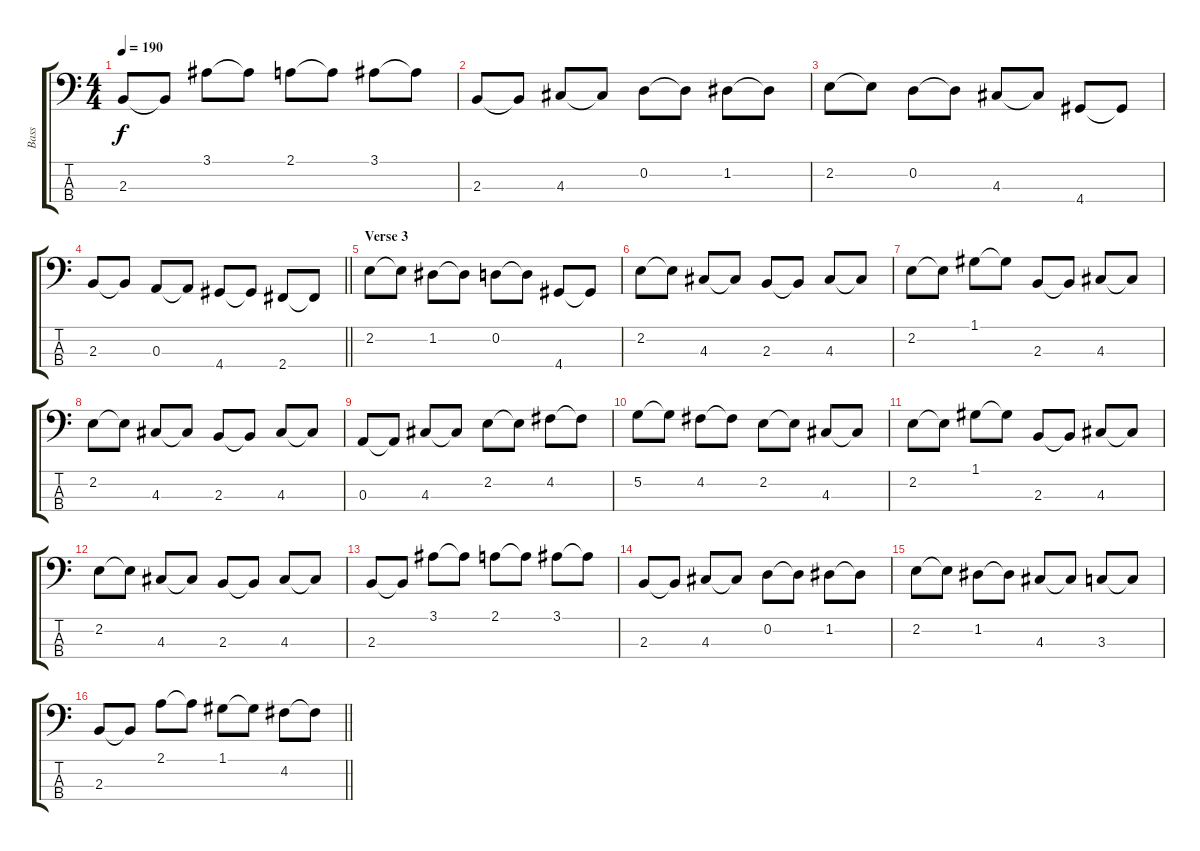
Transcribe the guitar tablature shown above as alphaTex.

\track ("Bass" "Bass") {instrument fretlessbass}
\staff {score tabs}
\tuning (G2 D2 A1 E1) {hide}
\ts (4 4)
\tempo 190
\clef f4
\ks c
2.3.8{dy f} 2.3{t}.8 3.1.8 3.1{t}.8 2.1.8 2.1{t}.8 3.1.8 3.1{t}.8 |
2.3.8 2.3{t}.8 4.3.8 4.3{t}.8 0.2.8 0.2{t}.8 1.2.8 1.2{t}.8 |
2.2.8 2.2{t}.8 0.2.8 0.2{t}.8 4.3.8 4.3{t}.8 4.4.8 4.4{t}.8 |
\barLineRight lightlight
2.3.8 2.3{t}.8 0.3.8 0.3{t}.8 4.4.8 4.4{t}.8 2.4.8 2.4{t}.8 |
\section ("" "Verse 3")
2.2.8 2.2{t}.8 1.2.8 1.2{t}.8 0.2.8 0.2{t}.8 4.4.8 4.4{t}.8 |
2.2.8 2.2{t}.8 4.3.8 4.3{t}.8 2.3.8 2.3{t}.8 4.3.8 4.3{t}.8 |
2.2.8 2.2{t}.8 1.1.8 1.1{t}.8 2.3.8 2.3{t}.8 4.3.8 4.3{t}.8 |
2.2.8 2.2{t}.8 4.3.8 4.3{t}.8 2.3.8 2.3{t}.8 4.3.8 4.3{t}.8 |
0.3.8 0.3{t}.8 4.3.8 4.3{t}.8 2.2.8 2.2{t}.8 4.2.8 4.2{t}.8 |
5.2.8 5.2{t}.8 4.2.8 4.2{t}.8 2.2.8 2.2{t}.8 4.3.8 4.3{t}.8 |
2.2.8 2.2{t}.8 1.1.8 1.1{t}.8 2.3.8 2.3{t}.8 4.3.8 4.3{t}.8 |
2.2.8 2.2{t}.8 4.3.8 4.3{t}.8 2.3.8 2.3{t}.8 4.3.8 4.3{t}.8 |
2.3.8 2.3{t}.8 3.1.8 3.1{t}.8 2.1.8 2.1{t}.8 3.1.8 3.1{t}.8 |
2.3.8 2.3{t}.8 4.3.8 4.3{t}.8 0.2.8 0.2{t}.8 1.2.8 1.2{t}.8 |
2.2.8 2.2{t}.8 1.2.8 1.2{t}.8 4.3.8 4.3{t}.8 3.3.8 3.3{t}.8 |
\barLineRight lightlight
2.3.8 2.3{t}.8 2.1.8 2.1{t}.8 1.1.8 1.1{t}.8 4.2.8 4.2{t}.8
